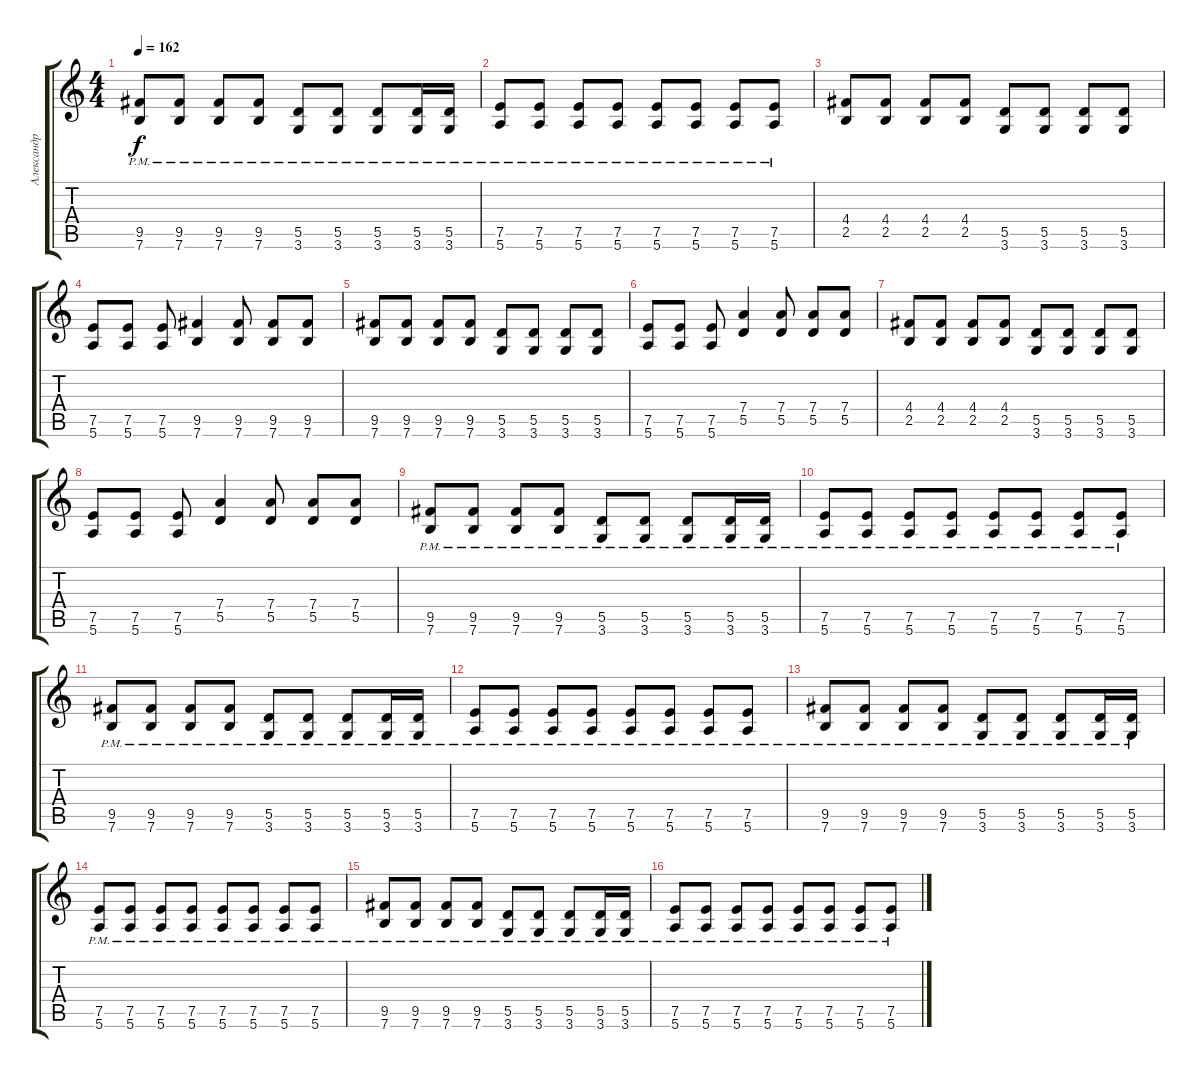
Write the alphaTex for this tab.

\track ("Александр \"Голый\" Голант" "Александр ") {instrument distortionguitar}
\staff {score tabs}
\tuning (E4 B3 G3 D3 A2 E2) {hide}
\ts (4 4)
\tempo 162
\clef g2
\ks c
(9.5{pm} 7.6{pm}).8{dy f} (9.5{pm} 7.6{pm}).8 (9.5{pm} 7.6{pm}).8 (9.5{pm} 7.6{pm}).8 (5.5{pm} 3.6{pm}).8 (5.5{pm} 3.6{pm}).8 (5.5{pm} 3.6{pm}).8 (5.5{pm} 3.6{pm}).16 (5.5{pm} 3.6{pm}).16 |
(7.5{pm} 5.6{pm}).8 (7.5{pm} 5.6{pm}).8 (7.5{pm} 5.6{pm}).8 (7.5{pm} 5.6{pm}).8 (7.5{pm} 5.6{pm}).8 (7.5{pm} 5.6{pm}).8 (7.5{pm} 5.6{pm}).8 (7.5{pm} 5.6{pm}).8 |
(4.4 2.5).8 (4.4 2.5).8 (4.4 2.5).8 (4.4 2.5).8 (5.5 3.6).8 (5.5 3.6).8 (5.5 3.6).8 (5.5 3.6).8 |
(7.5 5.6).8 (7.5 5.6).8 (7.5 5.6).8 (9.5 7.6).4 (9.5 7.6).8 (9.5 7.6).8 (9.5 7.6).8 |
(9.5 7.6).8 (9.5 7.6).8 (9.5 7.6).8 (9.5 7.6).8 (5.5 3.6).8 (5.5 3.6).8 (5.5 3.6).8 (5.5 3.6).8 |
(7.5 5.6).8 (7.5 5.6).8 (7.5 5.6).8 (7.4 5.5).4 (7.4 5.5).8 (7.4 5.5).8 (7.4 5.5).8 |
(4.4 2.5).8 (4.4 2.5).8 (4.4 2.5).8 (4.4 2.5).8 (5.5 3.6).8 (5.5 3.6).8 (5.5 3.6).8 (5.5 3.6).8 |
(7.5 5.6).8 (7.5 5.6).8 (7.5 5.6).8 (7.4 5.5).4 (7.4 5.5).8 (7.4 5.5).8 (7.4 5.5).8 |
(9.5{pm} 7.6{pm}).8 (9.5{pm} 7.6{pm}).8 (9.5{pm} 7.6{pm}).8 (9.5{pm} 7.6{pm}).8 (5.5{pm} 3.6{pm}).8 (5.5{pm} 3.6{pm}).8 (5.5{pm} 3.6{pm}).8 (5.5{pm} 3.6{pm}).16 (5.5{pm} 3.6{pm}).16 |
(7.5{pm} 5.6{pm}).8 (7.5{pm} 5.6{pm}).8 (7.5{pm} 5.6{pm}).8 (7.5{pm} 5.6{pm}).8 (7.5{pm} 5.6{pm}).8 (7.5{pm} 5.6{pm}).8 (7.5{pm} 5.6{pm}).8 (7.5{pm} 5.6{pm}).8 |
(9.5{pm} 7.6{pm}).8 (9.5{pm} 7.6{pm}).8 (9.5{pm} 7.6{pm}).8 (9.5{pm} 7.6{pm}).8 (5.5{pm} 3.6{pm}).8 (5.5{pm} 3.6{pm}).8 (5.5{pm} 3.6{pm}).8 (5.5{pm} 3.6{pm}).16 (5.5{pm} 3.6{pm}).16 |
(7.5{pm} 5.6{pm}).8 (7.5{pm} 5.6{pm}).8 (7.5{pm} 5.6{pm}).8 (7.5{pm} 5.6{pm}).8 (7.5{pm} 5.6{pm}).8 (7.5{pm} 5.6{pm}).8 (7.5{pm} 5.6{pm}).8 (7.5{pm} 5.6{pm}).8 |
(9.5{pm} 7.6{pm}).8 (9.5{pm} 7.6{pm}).8 (9.5{pm} 7.6{pm}).8 (9.5{pm} 7.6{pm}).8 (5.5{pm} 3.6{pm}).8 (5.5{pm} 3.6{pm}).8 (5.5{pm} 3.6{pm}).8 (5.5{pm} 3.6{pm}).16 (5.5{pm} 3.6{pm}).16 |
(7.5{pm} 5.6{pm}).8 (7.5{pm} 5.6{pm}).8 (7.5{pm} 5.6{pm}).8 (7.5{pm} 5.6{pm}).8 (7.5{pm} 5.6{pm}).8 (7.5{pm} 5.6{pm}).8 (7.5{pm} 5.6{pm}).8 (7.5{pm} 5.6{pm}).8 |
(9.5{pm} 7.6{pm}).8 (9.5{pm} 7.6{pm}).8 (9.5{pm} 7.6{pm}).8 (9.5{pm} 7.6{pm}).8 (5.5{pm} 3.6{pm}).8 (5.5{pm} 3.6{pm}).8 (5.5{pm} 3.6{pm}).8 (5.5{pm} 3.6{pm}).16 (5.5{pm} 3.6{pm}).16 |
(7.5{pm} 5.6{pm}).8 (7.5{pm} 5.6{pm}).8 (7.5{pm} 5.6{pm}).8 (7.5{pm} 5.6{pm}).8 (7.5{pm} 5.6{pm}).8 (7.5{pm} 5.6{pm}).8 (7.5{pm} 5.6{pm}).8 (7.5{pm} 5.6{pm}).8
